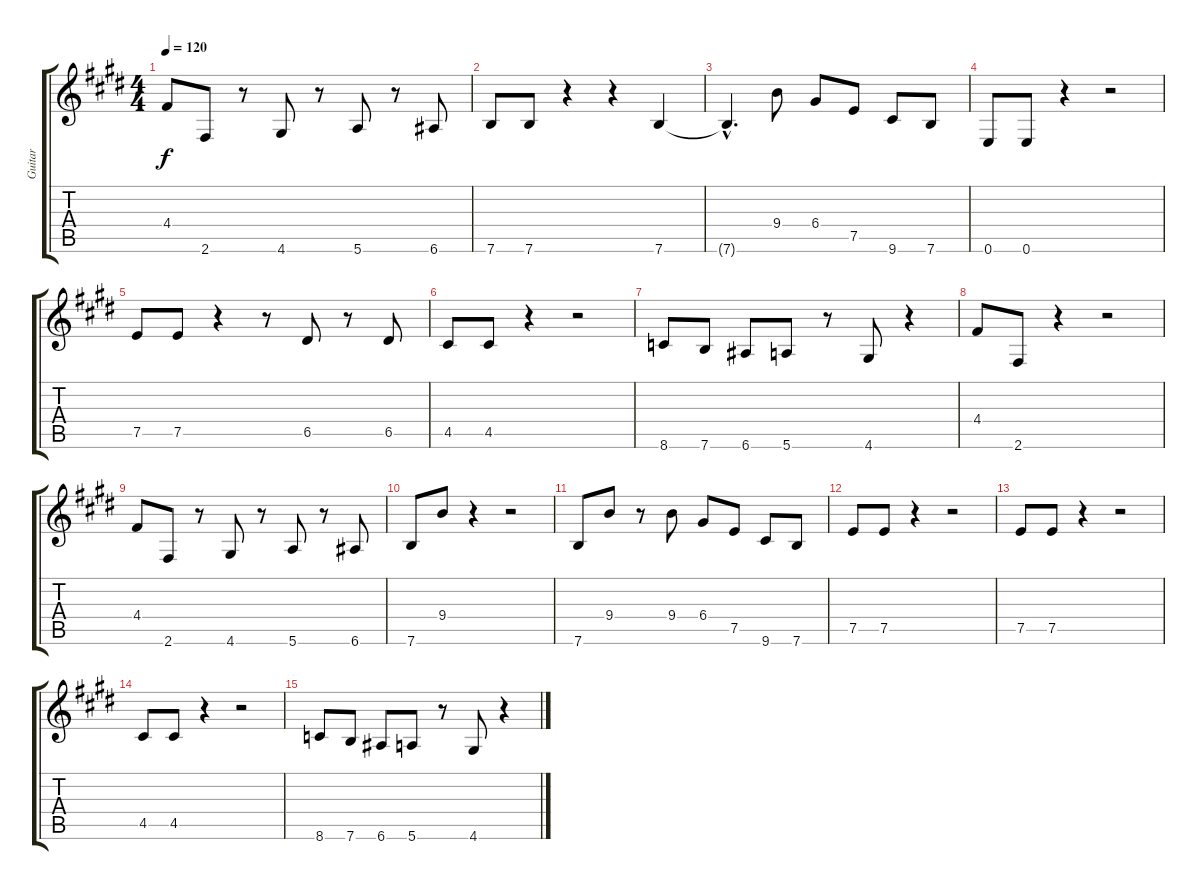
\track ("Guitar" "Guitar") {instrument electricguitarjazz}
\staff {score tabs}
\tuning (E4 B3 G3 D3 A2 E2) {hide}
\ts (4 4)
\tempo 120
\clef g2
\ks e
4.4.8{dy f} 2.6.8 r.8 4.6.8 r.8 5.6.8 r.8 6.6.8 |
7.6.8 7.6.8 r.4 r.4 7.6.4 |
7.6{hac t}.4{d} 9.4.8 6.4.8 7.5.8 9.6.8 7.6.8 |
0.6.8 0.6.8 r.4 r.2 |
7.5.8 7.5.8 r.4 r.8 6.5.8 r.8 6.5.8 |
4.5.8 4.5.8 r.4 r.2 |
8.6.8 7.6.8 6.6.8 5.6.8 r.8 4.6.8 r.4 |
4.4.8 2.6.8 r.4 r.2 |
4.4.8 2.6.8 r.8 4.6.8 r.8 5.6.8 r.8 6.6.8 |
7.6.8 9.4.8 r.4 r.2 |
7.6.8 9.4.8 r.8 9.4.8 6.4.8 7.5.8 9.6.8 7.6.8 |
7.5.8 7.5.8 r.4 r.2 |
7.5.8 7.5.8 r.4 r.2 |
4.5.8 4.5.8 r.4 r.2 |
8.6.8 7.6.8 6.6.8 5.6.8 r.8 4.6.8 r.4
